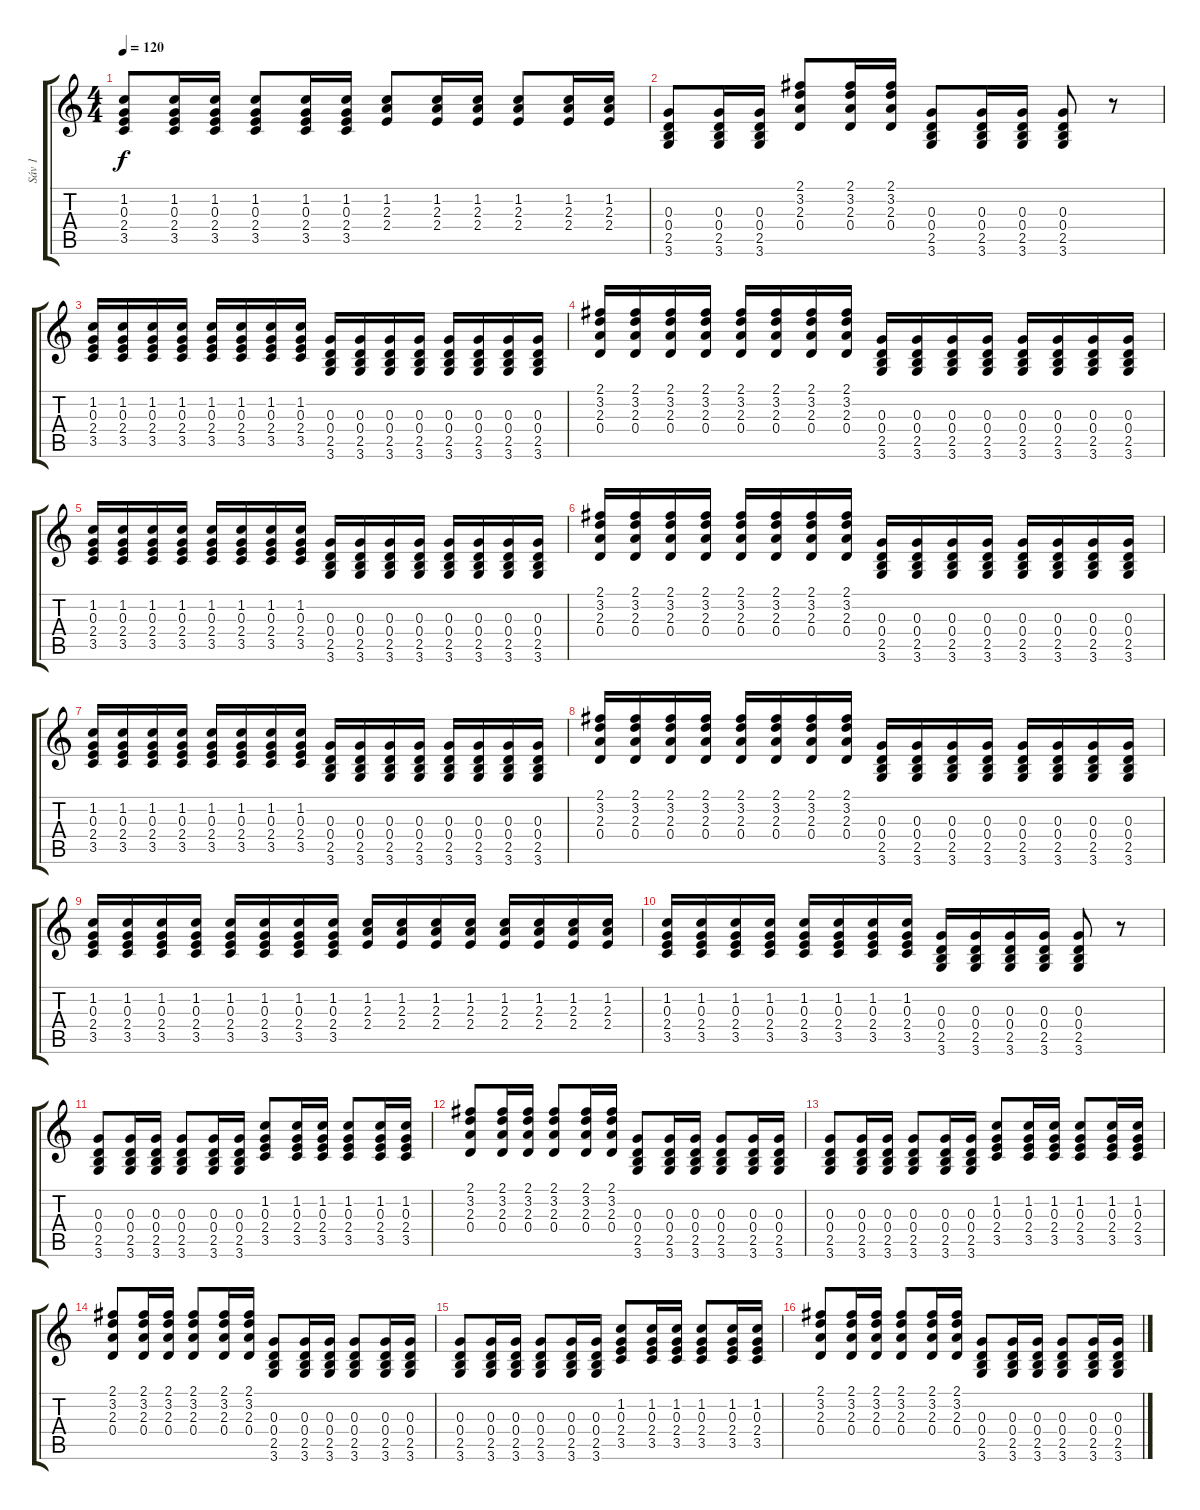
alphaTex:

\track ("Sáv 1" "Sáv 1") {instrument acousticguitarsteel}
\staff {score tabs}
\tuning (E4 B3 G3 D3 A2 E2) {hide}
\ts (4 4)
\tempo 120
\clef g2
\ks c
(1.2 0.3 2.4 3.5).8{dy f} (1.2 0.3 2.4 3.5).16 (1.2 0.3 2.4 3.5).16 (1.2 0.3 2.4 3.5).8 (1.2 0.3 2.4 3.5).16 (1.2 0.3 2.4 3.5).16 (1.2 2.3 2.4).8 (1.2 2.3 2.4).16 (1.2 2.3 2.4).16 (1.2 2.3 2.4).8 (1.2 2.3 2.4).16 (1.2 2.3 2.4).16 |
(0.3 0.4 2.5 3.6).8 (0.3 0.4 2.5 3.6).16 (0.3 0.4 2.5 3.6).16 (2.1 3.2 2.3 0.4).8 (2.1 3.2 2.3 0.4).16 (2.1 3.2 2.3 0.4).16 (0.3 0.4 2.5 3.6).8 (0.3 0.4 2.5 3.6).16 (0.3 0.4 2.5 3.6).16 (0.3 0.4 2.5 3.6).8 r.8 |
(1.2 0.3 2.4 3.5).16 (1.2 0.3 2.4 3.5).16 (1.2 0.3 2.4 3.5).16 (1.2 0.3 2.4 3.5).16 (1.2 0.3 2.4 3.5).16 (1.2 0.3 2.4 3.5).16 (1.2 0.3 2.4 3.5).16 (1.2 0.3 2.4 3.5).16 (0.3 0.4 2.5 3.6).16 (0.3 0.4 2.5 3.6).16 (0.3 0.4 2.5 3.6).16 (0.3 0.4 2.5 3.6).16 (0.3 0.4 2.5 3.6).16 (0.3 0.4 2.5 3.6).16 (0.3 0.4 2.5 3.6).16 (0.3 0.4 2.5 3.6).16 |
(2.1 3.2 2.3 0.4).16 (2.1 3.2 2.3 0.4).16 (2.1 3.2 2.3 0.4).16 (2.1 3.2 2.3 0.4).16 (2.1 3.2 2.3 0.4).16 (2.1 3.2 2.3 0.4).16 (2.1 3.2 2.3 0.4).16 (2.1 3.2 2.3 0.4).16 (0.3 0.4 2.5 3.6).16 (0.3 0.4 2.5 3.6).16 (0.3 0.4 2.5 3.6).16 (0.3 0.4 2.5 3.6).16 (0.3 0.4 2.5 3.6).16 (0.3 0.4 2.5 3.6).16 (0.3 0.4 2.5 3.6).16 (0.3 0.4 2.5 3.6).16 |
(1.2 0.3 2.4 3.5).16 (1.2 0.3 2.4 3.5).16 (1.2 0.3 2.4 3.5).16 (1.2 0.3 2.4 3.5).16 (1.2 0.3 2.4 3.5).16 (1.2 0.3 2.4 3.5).16 (1.2 0.3 2.4 3.5).16 (1.2 0.3 2.4 3.5).16 (0.3 0.4 2.5 3.6).16 (0.3 0.4 2.5 3.6).16 (0.3 0.4 2.5 3.6).16 (0.3 0.4 2.5 3.6).16 (0.3 0.4 2.5 3.6).16 (0.3 0.4 2.5 3.6).16 (0.3 0.4 2.5 3.6).16 (0.3 0.4 2.5 3.6).16 |
(2.1 3.2 2.3 0.4).16 (2.1 3.2 2.3 0.4).16 (2.1 3.2 2.3 0.4).16 (2.1 3.2 2.3 0.4).16 (2.1 3.2 2.3 0.4).16 (2.1 3.2 2.3 0.4).16 (2.1 3.2 2.3 0.4).16 (2.1 3.2 2.3 0.4).16 (0.3 0.4 2.5 3.6).16 (0.3 0.4 2.5 3.6).16 (0.3 0.4 2.5 3.6).16 (0.3 0.4 2.5 3.6).16 (0.3 0.4 2.5 3.6).16 (0.3 0.4 2.5 3.6).16 (0.3 0.4 2.5 3.6).16 (0.3 0.4 2.5 3.6).16 |
(1.2 0.3 2.4 3.5).16 (1.2 0.3 2.4 3.5).16 (1.2 0.3 2.4 3.5).16 (1.2 0.3 2.4 3.5).16 (1.2 0.3 2.4 3.5).16 (1.2 0.3 2.4 3.5).16 (1.2 0.3 2.4 3.5).16 (1.2 0.3 2.4 3.5).16 (0.3 0.4 2.5 3.6).16 (0.3 0.4 2.5 3.6).16 (0.3 0.4 2.5 3.6).16 (0.3 0.4 2.5 3.6).16 (0.3 0.4 2.5 3.6).16 (0.3 0.4 2.5 3.6).16 (0.3 0.4 2.5 3.6).16 (0.3 0.4 2.5 3.6).16 |
(2.1 3.2 2.3 0.4).16 (2.1 3.2 2.3 0.4).16 (2.1 3.2 2.3 0.4).16 (2.1 3.2 2.3 0.4).16 (2.1 3.2 2.3 0.4).16 (2.1 3.2 2.3 0.4).16 (2.1 3.2 2.3 0.4).16 (2.1 3.2 2.3 0.4).16 (0.3 0.4 2.5 3.6).16 (0.3 0.4 2.5 3.6).16 (0.3 0.4 2.5 3.6).16 (0.3 0.4 2.5 3.6).16 (0.3 0.4 2.5 3.6).16 (0.3 0.4 2.5 3.6).16 (0.3 0.4 2.5 3.6).16 (0.3 0.4 2.5 3.6).16 |
(1.2 0.3 2.4 3.5).16 (1.2 0.3 2.4 3.5).16 (1.2 0.3 2.4 3.5).16 (1.2 0.3 2.4 3.5).16 (1.2 0.3 2.4 3.5).16 (1.2 0.3 2.4 3.5).16 (1.2 0.3 2.4 3.5).16 (1.2 0.3 2.4 3.5).16 (1.2 2.3 2.4).16 (1.2 2.3 2.4).16 (1.2 2.3 2.4).16 (1.2 2.3 2.4).16 (1.2 2.3 2.4).16 (1.2 2.3 2.4).16 (1.2 2.3 2.4).16 (1.2 2.3 2.4).16 |
(1.2 0.3 2.4 3.5).16 (1.2 0.3 2.4 3.5).16 (1.2 0.3 2.4 3.5).16 (1.2 0.3 2.4 3.5).16 (1.2 0.3 2.4 3.5).16 (1.2 0.3 2.4 3.5).16 (1.2 0.3 2.4 3.5).16 (1.2 0.3 2.4 3.5).16 (0.3 0.4 2.5 3.6).16 (0.3 0.4 2.5 3.6).16 (0.3 0.4 2.5 3.6).16 (0.3 0.4 2.5 3.6).16 (0.3 0.4 2.5 3.6).8 r.8 |
(0.3 0.4 2.5 3.6).8 (0.3 0.4 2.5 3.6).16 (0.3 0.4 2.5 3.6).16 (0.3 0.4 2.5 3.6).8 (0.3 0.4 2.5 3.6).16 (0.3 0.4 2.5 3.6).16 (1.2 0.3 2.4 3.5).8 (1.2 0.3 2.4 3.5).16 (1.2 0.3 2.4 3.5).16 (1.2 0.3 2.4 3.5).8 (1.2 0.3 2.4 3.5).16 (1.2 0.3 2.4 3.5).16 |
(2.1 3.2 2.3 0.4).8 (2.1 3.2 2.3 0.4).16 (2.1 3.2 2.3 0.4).16 (2.1 3.2 2.3 0.4).8 (2.1 3.2 2.3 0.4).16 (2.1 3.2 2.3 0.4).16 (0.3 0.4 2.5 3.6).8 (0.3 0.4 2.5 3.6).16 (0.3 0.4 2.5 3.6).16 (0.3 0.4 2.5 3.6).8 (0.3 0.4 2.5 3.6).16 (0.3 0.4 2.5 3.6).16 |
(0.3 0.4 2.5 3.6).8 (0.3 0.4 2.5 3.6).16 (0.3 0.4 2.5 3.6).16 (0.3 0.4 2.5 3.6).8 (0.3 0.4 2.5 3.6).16 (0.3 0.4 2.5 3.6).16 (1.2 0.3 2.4 3.5).8 (1.2 0.3 2.4 3.5).16 (1.2 0.3 2.4 3.5).16 (1.2 0.3 2.4 3.5).8 (1.2 0.3 2.4 3.5).16 (1.2 0.3 2.4 3.5).16 |
(2.1 3.2 2.3 0.4).8 (2.1 3.2 2.3 0.4).16 (2.1 3.2 2.3 0.4).16 (2.1 3.2 2.3 0.4).8 (2.1 3.2 2.3 0.4).16 (2.1 3.2 2.3 0.4).16 (0.3 0.4 2.5 3.6).8 (0.3 0.4 2.5 3.6).16 (0.3 0.4 2.5 3.6).16 (0.3 0.4 2.5 3.6).8 (0.3 0.4 2.5 3.6).16 (0.3 0.4 2.5 3.6).16 |
(0.3 0.4 2.5 3.6).8 (0.3 0.4 2.5 3.6).16 (0.3 0.4 2.5 3.6).16 (0.3 0.4 2.5 3.6).8 (0.3 0.4 2.5 3.6).16 (0.3 0.4 2.5 3.6).16 (1.2 0.3 2.4 3.5).8 (1.2 0.3 2.4 3.5).16 (1.2 0.3 2.4 3.5).16 (1.2 0.3 2.4 3.5).8 (1.2 0.3 2.4 3.5).16 (1.2 0.3 2.4 3.5).16 |
(2.1 3.2 2.3 0.4).8 (2.1 3.2 2.3 0.4).16 (2.1 3.2 2.3 0.4).16 (2.1 3.2 2.3 0.4).8 (2.1 3.2 2.3 0.4).16 (2.1 3.2 2.3 0.4).16 (0.3 0.4 2.5 3.6).8 (0.3 0.4 2.5 3.6).16 (0.3 0.4 2.5 3.6).16 (0.3 0.4 2.5 3.6).8 (0.3 0.4 2.5 3.6).16 (0.3 0.4 2.5 3.6).16
